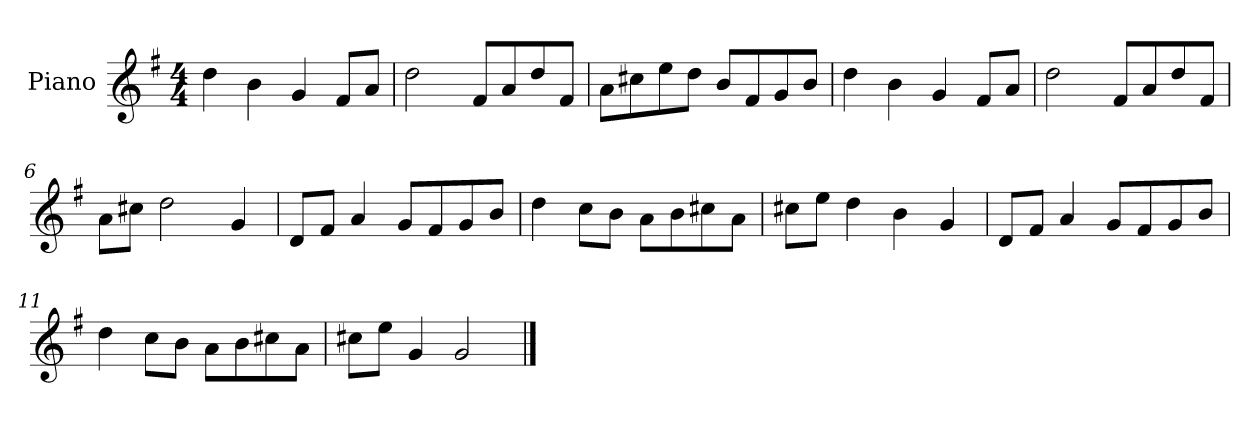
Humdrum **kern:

**kern
*part1
*staff1
*I"Piano
*I'P-no
*clefG2
*k[f#]
*M4/4
*MM90
=1
4dd\
4b\
4g/
8f#/L
8a/J
=2
2dd\
8f#/L
8a/
8dd/
8f#/J
=3
8a\L
8cc#X\
8ee\
8dd\J
8b/L
8f#/
8g/
8b/J
=4
4dd\
4b\
4g/
8f#/L
8a/J
=5
2dd\
8f#/L
8a/
8dd/
8f#/J
=6
8a\L
8cc#X\J
2dd\
4g/
!!LO:LB:g=z
=7
8d/L
8f#/J
4a/
8g/L
8f#/
8g/
8b/J
=8
4dd\
8cc\L
8b\J
8a\L
8b\
8cc#X\
8a\J
=9
8cc#X\L
8ee\J
4dd\
4b\
4g/
=10
8d/L
8f#/J
4a/
8g/L
8f#/
8g/
8b/J
=11
4dd\
8cc\L
8b\J
8a\L
8b\
8cc#X\
8a\J
=12
8cc#X\L
8ee\J
4g/
2g/
==
*-
